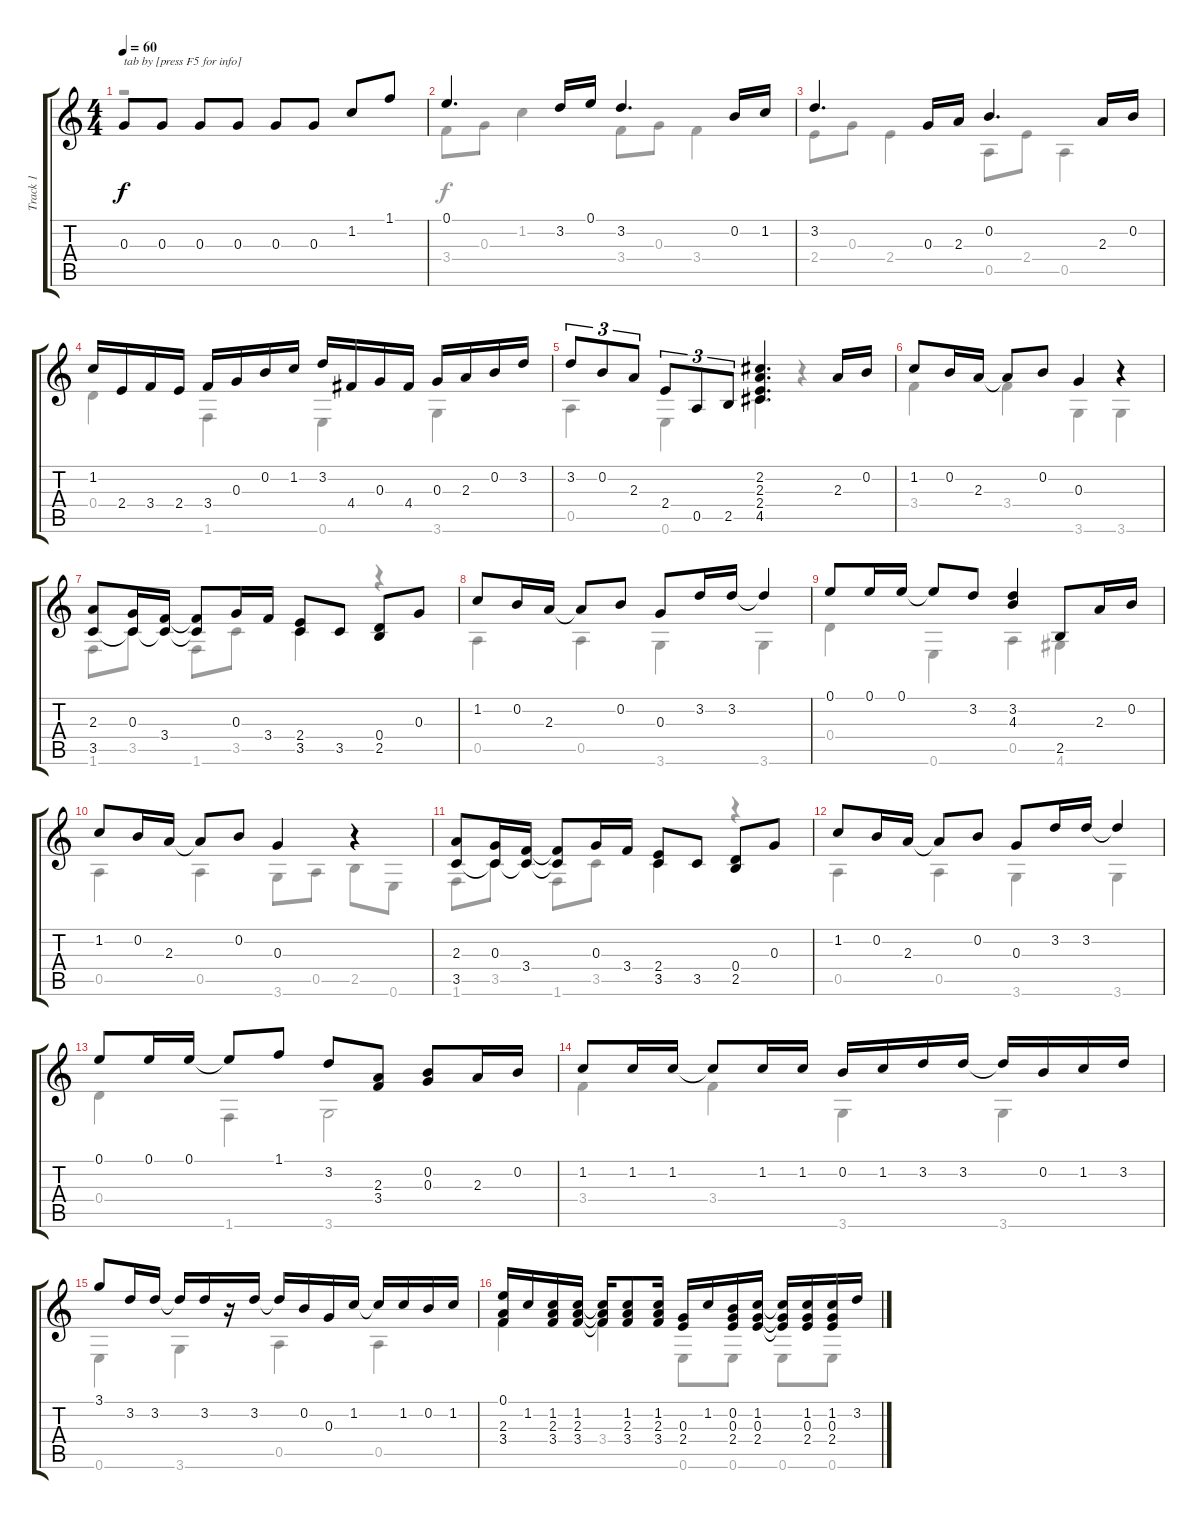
\track ("Track 1" "Track 1") {instrument acousticguitarnylon}
\staff {score tabs}
\tuning (E4 B3 G3 D3 A2 E2) {hide}
\voice
\ts (4 4)
\tempo 60
\clef g2
\ks c
0.3.8{txt "tab by [press F5 for info]" dy f instrument acousticguitarnylon} 0.3.8 0.3.8 0.3.8 0.3.8 0.3.8 1.2.8 1.1.8 |
0.1.4{d} 3.2.16 0.1.16 3.2.4{d} 0.2.16 1.2.16 |
3.2.4{d} 0.3.16 2.3.16 0.2.4{d} 2.3.16 0.2.16 |
1.2.16 2.4.16 3.4.16 2.4.16 3.4.16 0.3.16 0.2.16 1.2.16 3.2.16 4.4.16 0.3.16 4.4.16 0.3.16 2.3.16 0.2.16 3.2.16 |
3.2.8{tu (3 2)} 0.2.8{tu (3 2)} 2.3.8{tu (3 2)} 2.4.8{tu (3 2)} 0.5.8{tu (3 2)} 2.5.8{tu (3 2)} (2.2 2.3 2.4 4.5).4{d} 2.3.16 0.2.16 |
1.2.8 0.2.16 2.3.16 2.3{t}.8 0.2.8 0.3.4 r.4 |
(2.3 3.5).8 (0.3 3.5{t}).16 (3.4 3.5{t}).16 (3.4{t} 3.5{t}).8 0.3.16 3.4.16 (2.4 3.5).8 3.5.8 (0.4 2.5).8 0.3.8 |
1.2.8 0.2.16 2.3.16 2.3{t}.8 0.2.8 0.3.8 3.2.16 3.2.16 3.2{t}.4 |
0.1.8 0.1.16 0.1.16 0.1{t}.8 3.2.8 (3.2 4.3).4 2.5.8 2.3.16 0.2.16 |
1.2.8 0.2.16 2.3.16 2.3{t}.8 0.2.8 0.3.4 r.4 |
(2.3 3.5).8 (0.3 3.5{t}).16 (3.4 3.5{t}).16 (3.4{t} 3.5{t}).8 0.3.16 3.4.16 (2.4 3.5).8 3.5.8 (0.4 2.5).8 0.3.8 |
1.2.8 0.2.16 2.3.16 2.3{t}.8 0.2.8 0.3.8 3.2.16 3.2.16 3.2{t}.4 |
0.1.8 0.1.16 0.1.16 0.1{t}.8 1.1.8 3.2.8 (2.3 3.4).8 (0.2 0.3).8 2.3.16 0.2.16 |
1.2.8 1.2.16 1.2.16 1.2{t}.8 1.2.16 1.2.16 0.2.16 1.2.16 3.2.16 3.2.16 3.2{t}.16 0.2.16 1.2.16 3.2.16 |
3.1.8 3.2.16 3.2.16 3.2{t}.16 3.2.16 r.16 3.2.16 3.2{t}.16 0.2.16 0.3.16 1.2.16 1.2{t}.16 1.2.16 0.2.16 1.2.16 |
(0.1 2.3 3.4).16 1.2.16 (1.2 2.3 3.4).16 (1.2 2.3 3.4).16 (1.2{t} 2.3{t} 3.4{t}).16 (1.2 2.3 3.4).8 (1.2 2.3 3.4).16 (0.3 2.4).16 1.2.16 (0.2 0.3 2.4).16 (1.2 0.3 2.4).16 (1.2{t} 0.3{t} 2.4{t}).16 (1.2 0.3 2.4).16 (1.2 0.3 2.4).16 3.2.16
\voice
\clef g2
\ottava regular
\simile none
\ks c
r.1{dy f} |
3.4.8 0.3.8 1.2.4 3.4.8 0.3.8 3.4.4 |
2.4.8 0.3.8 2.4.4 0.5.8 2.4.8 0.5.4 |
0.4.4 1.6.4 0.6.4 3.6.4 |
0.5.4 0.6.4 4.5.4 r.4 |
3.4.4 3.4.4 3.6.4 3.6.4 |
1.6.8 3.5.8 1.6.8 3.5.8 3.5.4 r.4 |
0.5.4 0.5.4 3.6.4 3.6.4 |
0.4.4 0.6.4 0.5.4 4.6.4 |
0.5.4 0.5.4 3.6.8 0.5.8 2.5.8 0.6.8 |
1.6.8 3.5.8 1.6.8 3.5.8 3.5.4 r.4 |
0.5.4 0.5.4 3.6.4 3.6.4 |
0.4.4 1.6.4 3.6.2 |
3.4.4 3.4.4 3.6.4 3.6.4 |
0.6.4 3.6.4 0.5.4 0.5.4 |
3.4.4 3.4.4 0.6.8 0.6.8 0.6.8 0.6.8
